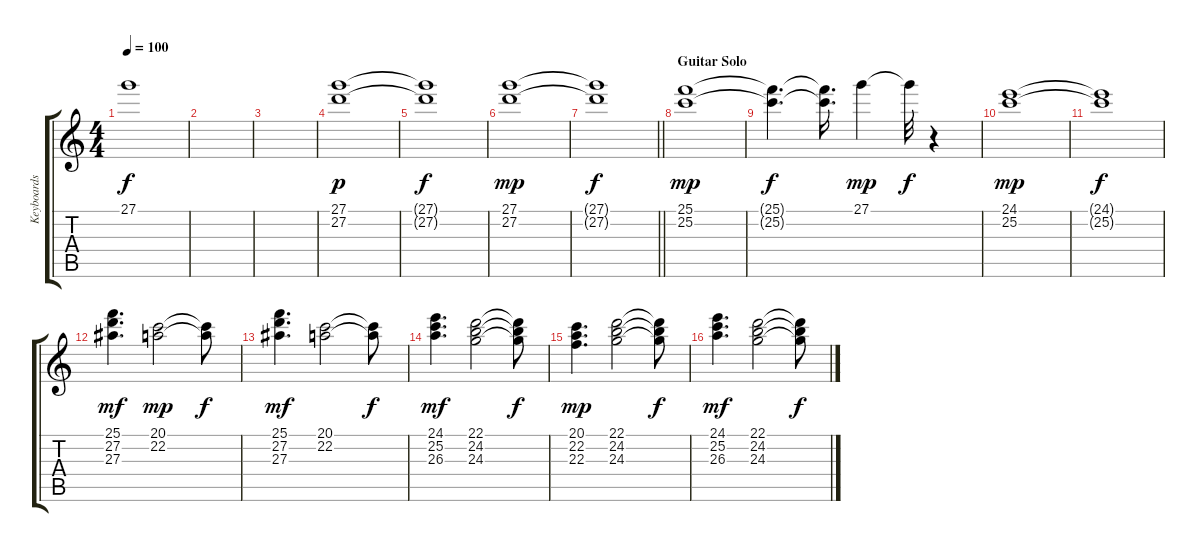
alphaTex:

\track ("Keyboards 2 (Bob Mayo)" "Keyboards ") {instrument stringensemble2}
\staff {score tabs}
\tuning (E4 B3 G3 D3 A2 E2) {hide}
\ts (4 4)
\tempo 100
\clef g2
\ks c
27.1{t}.1{dy f} |
|
|
(27.1 27.2).1{dy p} |
(27.1{t} 27.2{t}).1{dy f} |
(27.1 27.2).1{dy mp} |
\barLineRight lightlight
(27.1{t} 27.2{t}).1{dy f} |
\section ("" "Guitar Solo")
(25.1 25.2).1{dy mp} |
(25.1{t} 25.2{t}).4{d dy f} (25.1{t} 25.2{t}).16{d} 27.1.4{dy mp} 27.1{t}.32{dy f} r.4 |
(24.1 25.2).1{dy mp} |
(24.1{t} 25.2{t}).1{dy f} |
(25.1 27.2 27.3).4{d dy mf} (20.1 22.2).2{dy mp} (20.1{t} 22.2{t}).8{dy f} |
(25.1 27.2 27.3).4{d dy mf} (20.1 22.2).2 (20.1{t} 22.2{t}).8{dy f} |
(24.1 25.2 26.3).4{d dy mf} (22.1 24.2 24.3).2 (22.1{t} 24.2{t} 24.3{t}).8{dy f} |
(20.1 22.2 22.3).4{d dy mp} (22.1 24.2 24.3).2 (22.1{t} 24.2{t} 24.3{t}).8{dy f} |
(24.1 25.2 26.3).4{d dy mf} (22.1 24.2 24.3).2 (22.1{t} 24.2{t} 24.3{t}).8{dy f}
